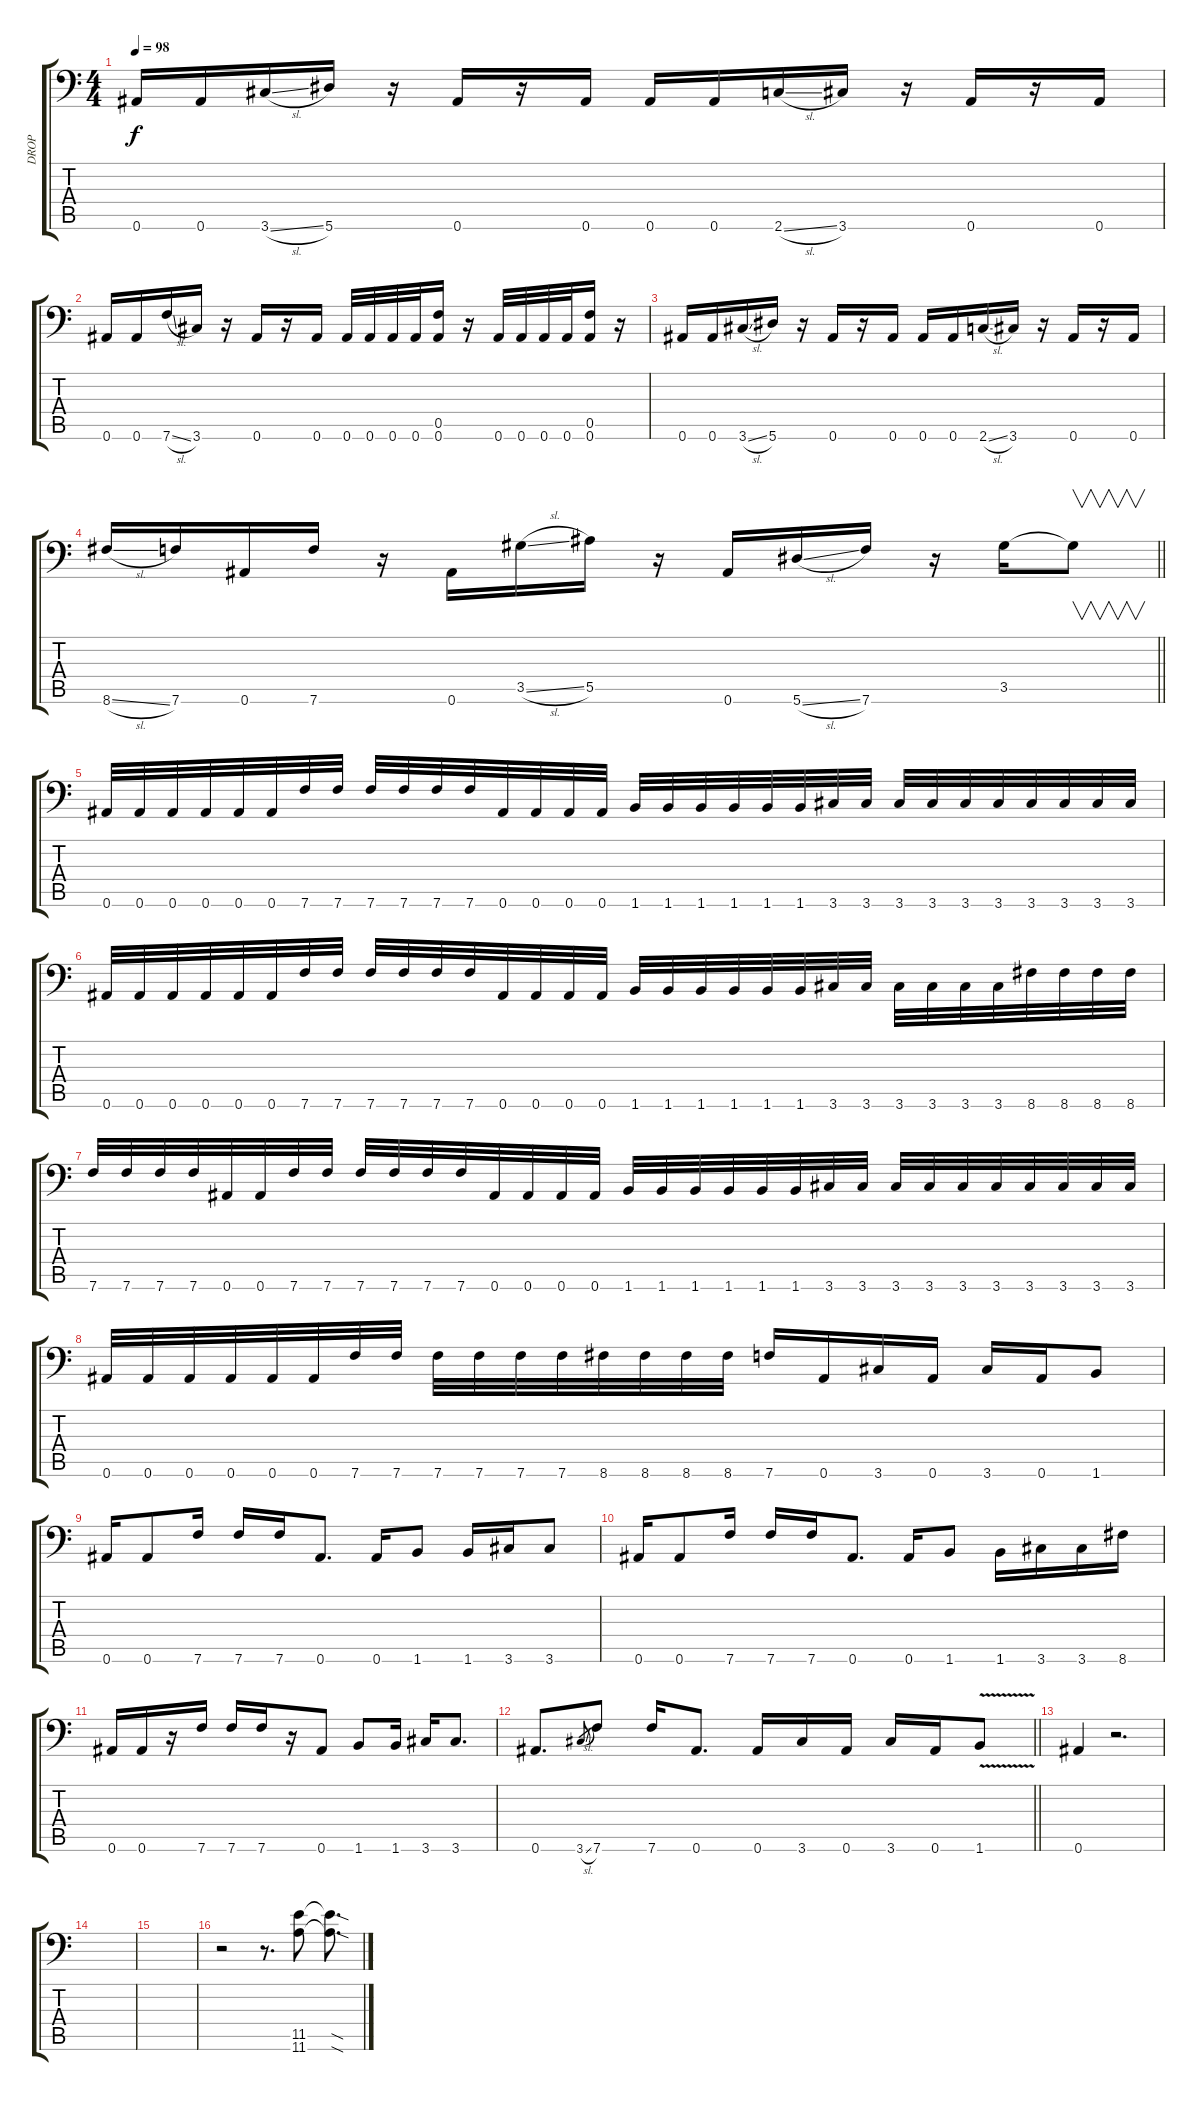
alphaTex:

\track ("DROP" "DROP") {instrument distortionguitar}
\staff {score tabs}
\tuning (C4 G3 Eb3 Bb2 F2 Bb1) {hide}
\ts (4 4)
\tempo 98
\clef f4
\ks c
0.6.16{dy f} 0.6.16 3.6{sl}.16 5.6.16 r.16 0.6.16 r.16 0.6.16 0.6.16 0.6.16 2.6{sl}.16 3.6.16 r.16 0.6.16 r.16 0.6.16 |
0.6.16 0.6.16 7.6{sl}.16 3.6.16 r.16 0.6.16 r.16 0.6.16 0.6.32 0.6.32 0.6.32 0.6.32 (0.5 0.6).16 r.16 0.6.32 0.6.32 0.6.32 0.6.32 (0.5 0.6).16 r.16 |
0.6.16 0.6.16 3.6{sl}.16 5.6.16 r.16 0.6.16 r.16 0.6.16 0.6.16 0.6.16 2.6{sl}.16 3.6.16 r.16 0.6.16 r.16 0.6.16 |
\barLineRight lightlight
8.6{sl}.16 7.6.16 0.6.16 7.6.16 r.16 0.6.16 3.5{sl}.16 5.5.16 r.16 0.6.16 5.6{sl}.16 7.6.16 r.16 3.5.16 3.5{t}.8{v} |
0.6.32 0.6.32 0.6.32 0.6.32 0.6.32 0.6.32 7.6.32 7.6.32 7.6.32 7.6.32 7.6.32 7.6.32 0.6.32 0.6.32 0.6.32 0.6.32 1.6.32 1.6.32 1.6.32 1.6.32 1.6.32 1.6.32 3.6.32 3.6.32 3.6.32 3.6.32 3.6.32 3.6.32 3.6.32 3.6.32 3.6.32 3.6.32 |
0.6.32 0.6.32 0.6.32 0.6.32 0.6.32 0.6.32 7.6.32 7.6.32 7.6.32 7.6.32 7.6.32 7.6.32 0.6.32 0.6.32 0.6.32 0.6.32 1.6.32 1.6.32 1.6.32 1.6.32 1.6.32 1.6.32 3.6.32 3.6.32 3.6.32 3.6.32 3.6.32 3.6.32 8.6.32 8.6.32 8.6.32 8.6.32 |
7.6.32 7.6.32 7.6.32 7.6.32 0.6.32 0.6.32 7.6.32 7.6.32 7.6.32 7.6.32 7.6.32 7.6.32 0.6.32 0.6.32 0.6.32 0.6.32 1.6.32 1.6.32 1.6.32 1.6.32 1.6.32 1.6.32 3.6.32 3.6.32 3.6.32 3.6.32 3.6.32 3.6.32 3.6.32 3.6.32 3.6.32 3.6.32 |
0.6.32 0.6.32 0.6.32 0.6.32 0.6.32 0.6.32 7.6.32 7.6.32 7.6.32 7.6.32 7.6.32 7.6.32 8.6.32 8.6.32 8.6.32 8.6.32 7.6.16 0.6.16 3.6.16 0.6.16 3.6.16 0.6.16 1.6.8 |
0.6.16 0.6.8 7.6.16 7.6.16 7.6.16 0.6.8{d} 0.6.16 1.6.8 1.6.16 3.6.16 3.6.8 |
0.6.16 0.6.8 7.6.16 7.6.16 7.6.16 0.6.8{d} 0.6.16 1.6.8 1.6.16 3.6.16 3.6.16 8.6.16 |
0.6.16 0.6.16 r.16 7.6.16 7.6.16 7.6.16 r.16 0.6.8 1.6.8 1.6.16 3.6.16 3.6.8{d} |
\barLineRight lightlight
0.6.8{d} 3.6{sl}.8{gr} 7.6.8 7.6.16 0.6.8{d} 0.6.16 3.6.16 0.6.16 3.6.16 0.6.16 1.6{v}.8 |
0.6.4 r.2{d} |
|
|
r.2 r.8{d} (11.5 11.6).8 (11.5{sod t} 11.6{sod t}).8{d}
